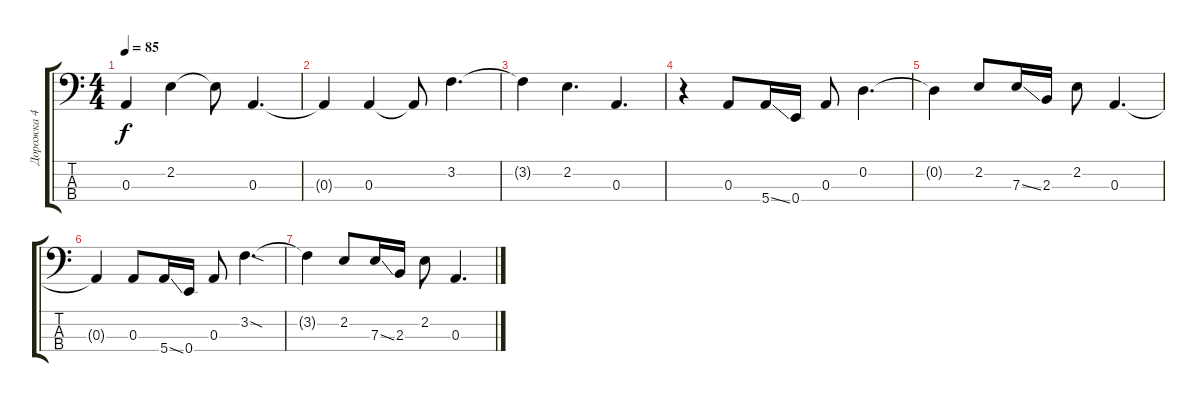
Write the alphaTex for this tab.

\track ("Дорожка 4" "Дорожка 4") {instrument electricbassfinger}
\staff {score tabs}
\tuning (G2 D2 A1 E1) {hide}
\ts (4 4)
\tempo 85
\clef f4
\ks c
0.3{t}.4{dy f} 2.2.4 2.2{t}.8 0.3.4{d} |
0.3{t}.4 0.3.4 0.3{t}.8 3.2.4{d} |
3.2{t}.4 2.2.4{d} 0.3.4{d} |
r.4 0.3.8 5.4{ss}.16 0.4.16 0.3.8 0.2.4{d} |
0.2{t}.4 2.2.8 7.3{ss}.16 2.3.16 2.2.8 0.3.4{d} |
0.3{t}.4 0.3.8 5.4{ss}.16 0.4.16 0.3.8 3.2{sod}.4{d} |
3.2{t}.4 2.2.8 7.3{ss}.16 2.3.16 2.2.8 0.3.4{d}
